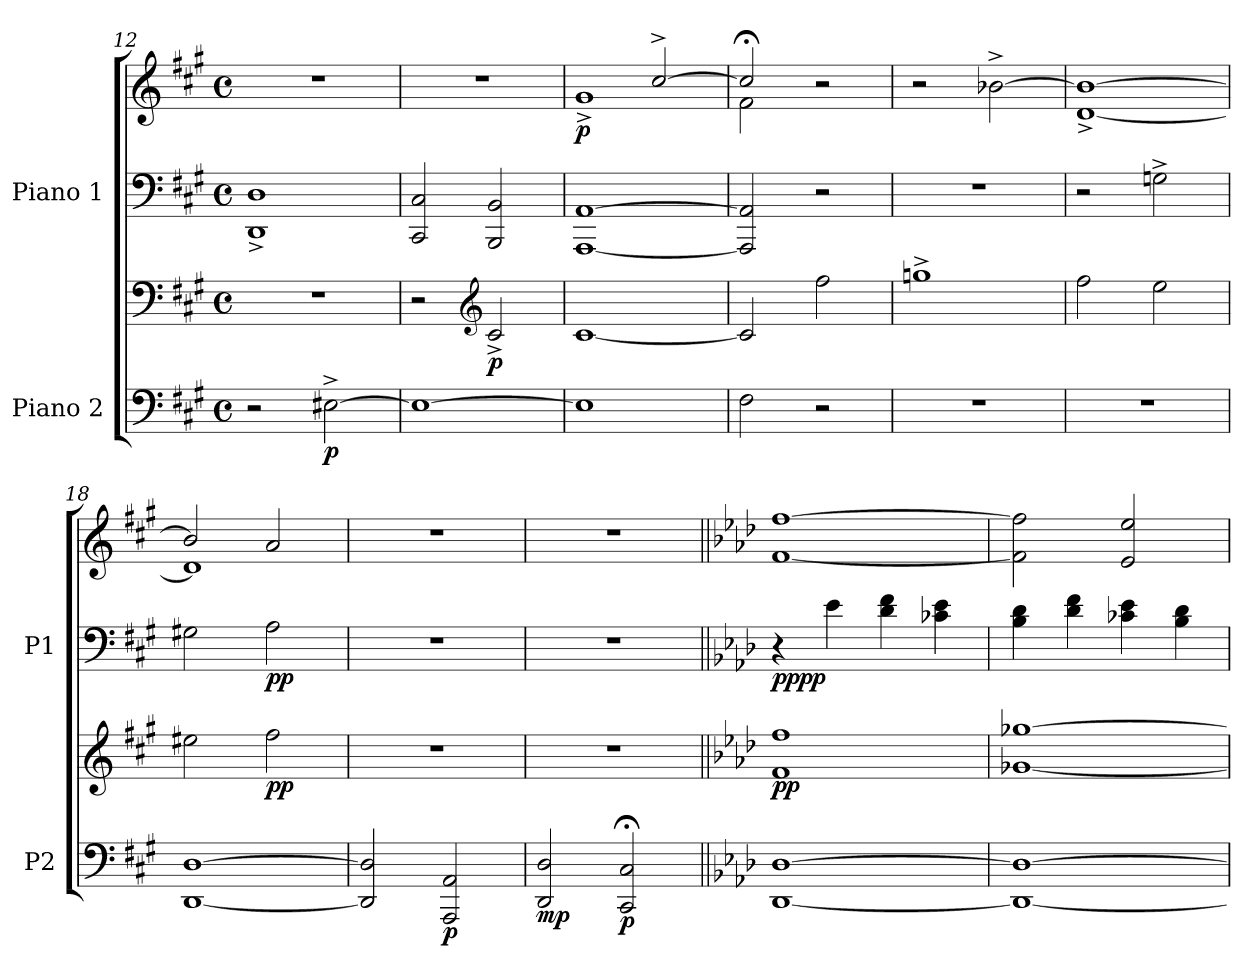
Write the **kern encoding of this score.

**kern	**kern	**dynam	**kern	**kern	**dynam
*part2	*part2	*part2	*part1	*part1	*part1
*staff4	*staff3	*staff3/4	*staff2	*staff1	*staff1/2
*I"Piano 2	*	*	*I"Piano 1	*	*
*I'P2	*	*	*I'P1	*	*
*clefF4	*clefF4	*	*clefF4	*clefG2	*
*k[f#c#g#]	*k[f#c#g#]	*	*k[f#c#g#]	*k[f#c#g#]	*
*M4/4	*M4/4	*	*M4/4	*M4/4	*
*met(c)	*met(c)	*	*met(c)	*met(c)	*
=12	=12	=12	=12	=12	=12
2r	1r	.	1DD^ 1D^	1r	.
!	!	!LO:DY:b=2	!	!	!
[2E#X^\	.	p	.	.	.
=13	=13	=13	=13	=13	=13
1E#_	2r	.	2CC#/ 2C#/	1r	.
*	*clefG2	*	*	*	*
!	!	!LO:DY:b	!	!	!
.	2c#^/	p	2BBB/ 2BB/	.	.
=14	=14	=14	=14	=14	=14
*	*	*	*	*^	*
!	!	!	!	!	!	!LO:DY:b
1E#]	[1c#	.	[1AAA [1AA	2ryy	1g#^	p
.	.	.	.	[2cc#^/	.	.
!!LO:PB:g=z	!!
=15	=15	=15	=15	=15	=15	=15
2F#\	2c#/]	.	2AAA/] 2AA/]	2cc#;</]	2f#\	.
2r	2ff#\	.	2r	2r	2ryy	.
*	*	*	*	*v	*v	*
=16	=16	=16	=16	=16	=16
1r	1ggn^	.	1r	2r	.
.	.	.	.	[2b-X^\	.
=17	=17	=17	=17	=17	=17
*	*	*	*	*^	*
1r	2ff#\	.	2r	1b-_	[1d^	.
.	2ee\	.	2Gn^\	.	.	.
=18	=18	=18	=18	=18	=18	=18
[1DD [1D	2ee#X\	.	2G#X\	2b-/]	1d]	.
!	!	!LO:DY:b	!	!	!	!LO:DY:b=2
.	2ff#\	pp	2A\	2a/	.	pp
*	*	*	*	*v	*v	*
=19	=19	=19	=19	=19	=19
2DD/] 2D/]	1r	.	1r	1r	.
!	!	!LO:DY:b=2	!	!	!
2AAA/ 2AA/	.	p	.	.	.
!!LO:LB:g=z
=20	=20	=20	=20	=20	=20
!	!	!LO:DY:b=2	!	!	!
2DD/ 2D/	1r	mp	1r	1r	.
!	!	!LO:DY:b=2	!	!	!
2CC#/;< 2C#/;<	.	p	.	.	.
=21||	=21||	=21||	=21||	=21||	=21||
*k[b-e-a-d-]	*k[b-e-a-d-]	*	*k[b-e-a-d-]	*k[b-e-a-d-]	*
*	*	*	*	*MM102	*
!	!	!LO:DY:b	!	!	!LO:DY:b=2
!	!	!	!	!	!LO:DY:n=1:b
[1DD- [1D-	1f 1ff	pp	4r	[1f [1ff	pp pp
.	.	.	4e-\	.	.
.	.	.	4d-\ 4f\	.	.
.	.	.	4c-X\ 4e-\	.	.
=22	=22	=22	=22	=22	=22
1DD-_ 1D-_	[1g-X [1gg-X	.	4B-\ 4d-\	2f\] 2ff\]	.
.	.	.	4d-\ 4f\	.	.
.	.	.	4c-X\ 4e-\	2e-/ 2ee-/	.
.	.	.	4B-\ 4d-\	.	.
=	=	=	=	=	=
*-	*-	*-	*-	*-	*-
